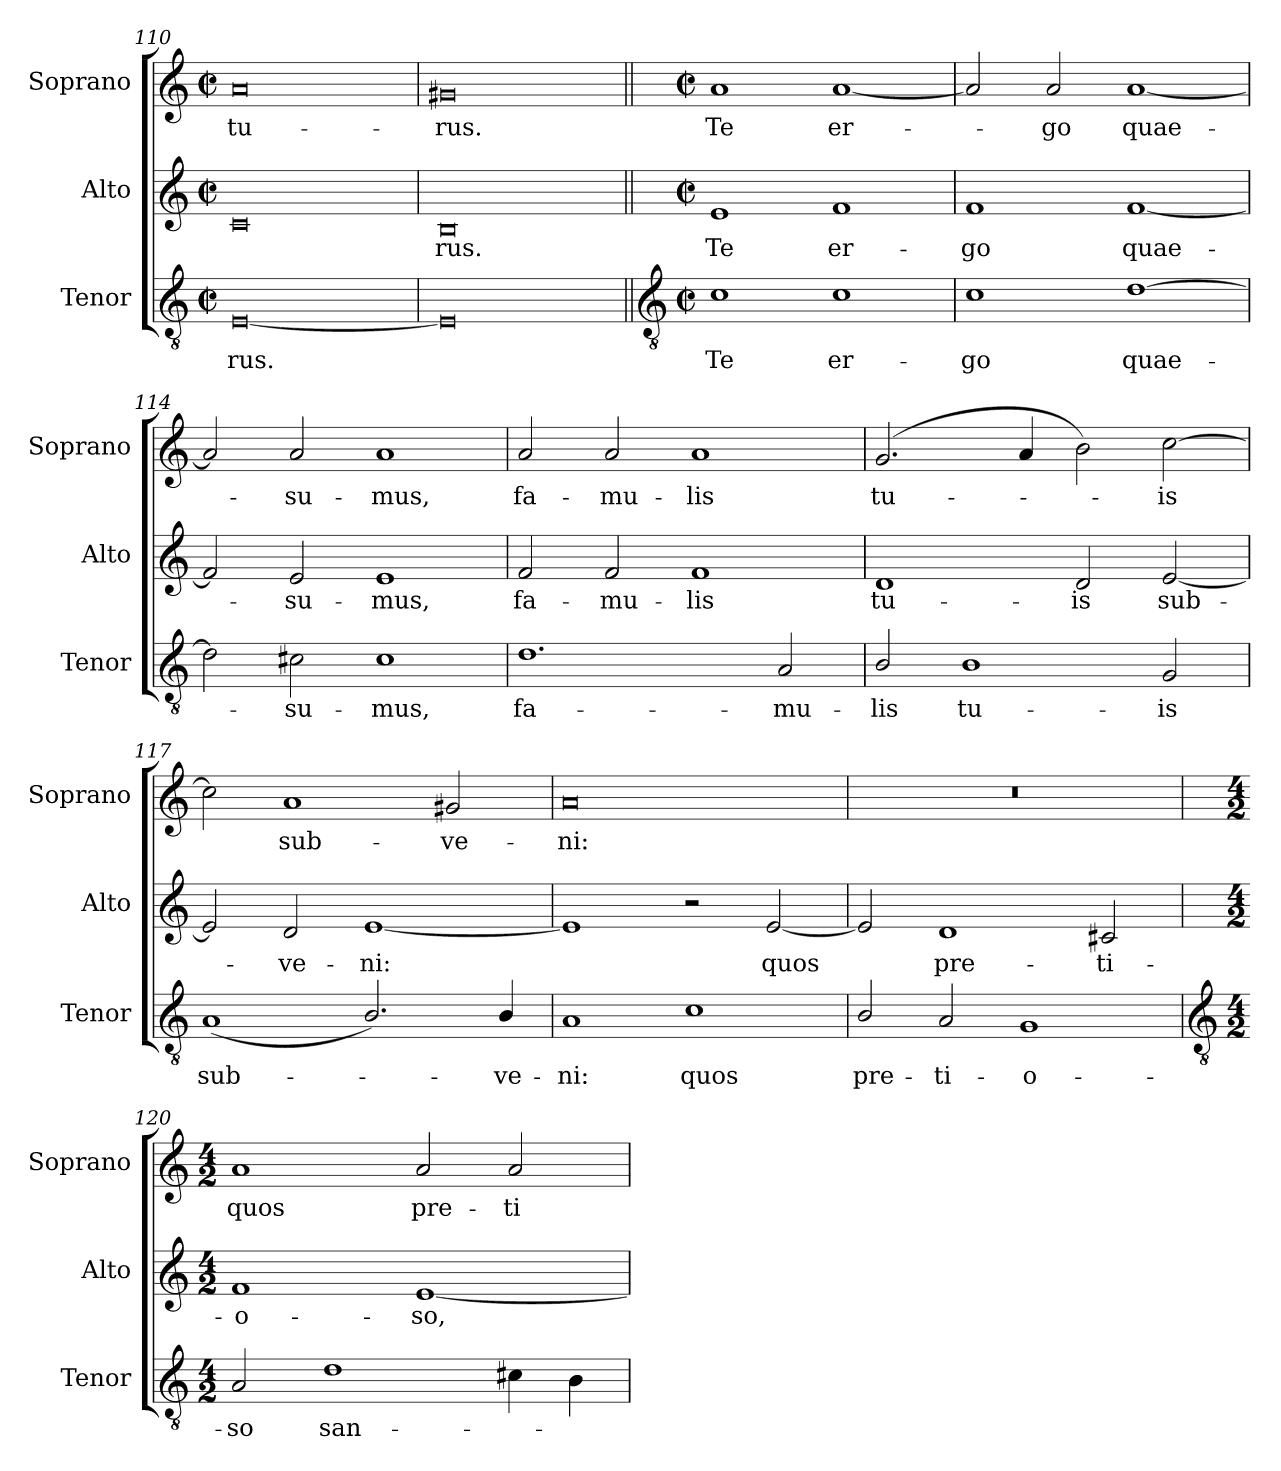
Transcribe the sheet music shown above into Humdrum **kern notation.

**kern	**text	**kern	**text	**kern	**text
*part3	*part3	*part2	*part2	*part1	*part1
*staff3	*staff3	*staff2	*staff2	*staff1	*staff1
*I"Tenor	*	*I"Alto	*	*I"Soprano	*
*I'Tenor	*	*I'Alto	*	*I'Soprano	*
*clefGv2	*	*clefG2	*	*clefG2	*
*k[]	*	*k[]	*	*k[]	*
*C:	*	*C:	*	*C:	*
*M4/2	*	*M4/2	*	*M4/2	*
*met(c|)	*	*met(c|)	*	*met(c|)	*
=110	=110	=110	=110	=110	=110
!	!LO:LY:b	!	!	!	!LO:LY:b
[0E	-rus.	0c	.	0a	-tu-
=111	=111	=111	=111	=111	=111
!	!	!	!LO:LY:b	!	!LO:LY:b
0E]	.	0B	rus.	0g#X	-rus.
!!LO:LB:g=z
=112||	=112||	=112||	=112||	=112||	=112||
*clefGv2	*	*	*	*	*
*M4/2	*	*M4/2	*	*M4/2	*
*met(c|)	*	*met(c|)	*	*met(c|)	*
!	!LO:LY:b	!	!LO:LY:b	!	!LO:LY:b
1c	Te	1e	Te	1a	Te
!	!LO:LY:b	!	!LO:LY:b	!	!LO:LY:b
1c	er-	1f	er-	[1a	er-
=113	=113	=113	=113	=113	=113
!	!LO:LY:b	!	!LO:LY:b	!	!
1c	-go	1f	-go	2a]	.
!	!	!	!	!	!LO:LY:b
.	.	.	.	2a	go
!	!LO:LY:b	!	!LO:LY:b	!	!LO:LY:b
[1d	quae-	[1f	quae-	[1a	quae-
=114	=114	=114	=114	=114	=114
2d]	.	2f]	.	2a]	.
!	!LO:LY:b	!	!LO:LY:b	!	!LO:LY:b
2c#X	su-	2e	su-	2a	su-
!	!LO:LY:b	!	!LO:LY:b	!	!LO:LY:b
1c#	-mus,	1e	-mus,	1a	-mus,
=115	=115	=115	=115	=115	=115
!	!LO:LY:b	!	!LO:LY:b	!	!LO:LY:b
1.d	fa-	2f	fa-	2a	fa-
!	!	!	!LO:LY:b	!	!LO:LY:b
.	.	2f	-mu-	2a	-mu-
!	!	!	!LO:LY:b	!	!LO:LY:b
.	.	1f	-lis	1a	-lis
!	!LO:LY:b	!	!	!	!
2A	-mu-	.	.	.	.
=116	=116	=116	=116	=116	=116
!	!LO:LY:b	!	!LO:LY:b	!	!LO:LY:b
2B/	-lis	1d	tu-	(<2.g	tu-
!	!LO:LY:b	!	!	!	!
1B	tu-	.	.	.	.
.	.	.	.	4a	.
!	!	!	!LO:LY:b	!	!
.	.	2d	-is	2b)	.
!	!LO:LY:b	!	!LO:LY:b	!	!LO:LY:b
2G	-is	[2e	sub-	[2cc	is
=117	=117	=117	=117	=117	=117
!	!LO:LY:b	!	!	!	!
(<1A	sub-	2e]	.	2cc]	.
!	!	!	!LO:LY:b	!	!LO:LY:b
.	.	2d	ve-	1a	sub-
!	!	!	!LO:LY:b	!	!
2.B/)	.	[1e	-ni:	.	.
!	!	!	!	!	!LO:LY:b
.	.	.	.	2g#X	-ve-
!	!LO:LY:b	!	!	!	!
4B/	ve-	.	.	.	.
=118	=118	=118	=118	=118	=118
!	!LO:LY:b	!	!	!	!LO:LY:b
1A	-ni:	1e]	.	0a	-ni:
!	!LO:LY:b	!	!	!	!
1c	quos	2r	.	.	.
!	!	!	!LO:LY:b	!	!
.	.	[2e	quos	.	.
=119	=119	=119	=119	=119	=119
!	!LO:LY:b	!	!	!	!
2B/	pre-	2e]	.	0r	.
!	!LO:LY:b	!	!LO:LY:b	!	!
2A	-ti-	1d	pre-	.	.
!	!LO:LY:b	!	!	!	!
1G	-o-	.	.	.	.
!	!	!	!LO:LY:b	!	!
.	.	2c#X	-ti-	.	.
!!LO:LB:g=z
=120	=120	=120	=120	=120	=120
*clefGv2	*	*	*	*	*
*M4/2	*	*M4/2	*	*M4/2	*
!	!LO:LY:b	!	!LO:LY:b	!	!LO:LY:b
2A	-so	1f	-o-	1a	quos
!	!LO:LY:b	!	!	!	!
1d	san-	.	.	.	.
!	!	!	!LO:LY:b	!	!LO:LY:b
.	.	[1e	-so,	2a	pre-
!	!	!	!	!	!LO:LY:b
4c#X	.	.	.	2a	-ti-
4B	.	.	.	.	.
=	=	=	=	=	=
*-	*-	*-	*-	*-	*-
